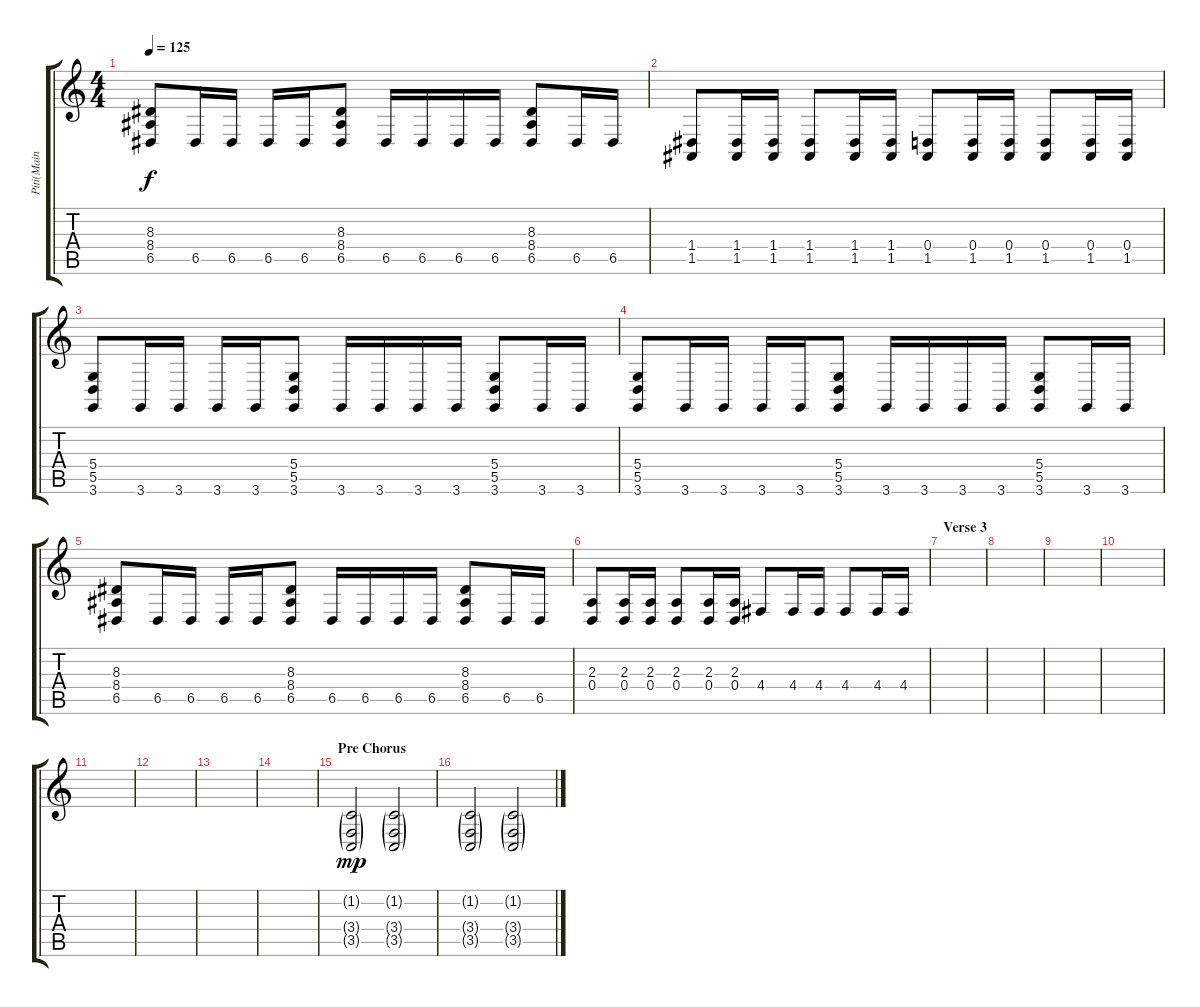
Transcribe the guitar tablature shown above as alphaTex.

\track ("Piti(Main Keyboard)" "Piti(Main ") {instrument harpsichord}
\staff {score tabs}
\tuning (E4 B3 G3 D3 A2 E2) {hide}
\ts (4 4)
\tempo 125
\clef g2
\ks c
(8.3 8.4 6.5).8{dy f} 6.5.16 6.5.16 6.5.16 6.5.16 (8.3 8.4 6.5).8 6.5.16 6.5.16 6.5.16 6.5.16 (8.3 8.4 6.5).8 6.5.16 6.5.16 |
(1.4 1.5).8 (1.4 1.5).16 (1.4 1.5).16 (1.4 1.5).8 (1.4 1.5).16 (1.4 1.5).16 (0.4 1.5).8 (0.4 1.5).16 (0.4 1.5).16 (0.4 1.5).8 (0.4 1.5).16 (0.4 1.5).16 |
(5.4 5.5 3.6).8 3.6.16 3.6.16 3.6.16 3.6.16 (5.4 5.5 3.6).8 3.6.16 3.6.16 3.6.16 3.6.16 (5.4 5.5 3.6).8 3.6.16 3.6.16 |
(5.4 5.5 3.6).8 3.6.16 3.6.16 3.6.16 3.6.16 (5.4 5.5 3.6).8 3.6.16 3.6.16 3.6.16 3.6.16 (5.4 5.5 3.6).8 3.6.16 3.6.16 |
(8.3 8.4 6.5).8 6.5.16 6.5.16 6.5.16 6.5.16 (8.3 8.4 6.5).8 6.5.16 6.5.16 6.5.16 6.5.16 (8.3 8.4 6.5).8 6.5.16 6.5.16 |
(2.3 0.4).8 (2.3 0.4).16 (2.3 0.4).16 (2.3 0.4).8 (2.3 0.4).16 (2.3 0.4).16 4.4.8 4.4.16 4.4.16 4.4.8 4.4.16 4.4.16 |
\section ("" "Verse 3")
|
|
|
|
|
|
|
|
\section ("" "Pre Chorus")
(1.2{g} 3.4{g} 3.5{g}).2{dy mp} (1.2{g} 3.4{g} 3.5{g}).2 |
(1.2{g} 3.4{g} 3.5{g}).2 (1.2{g} 3.4{g} 3.5{g}).2
